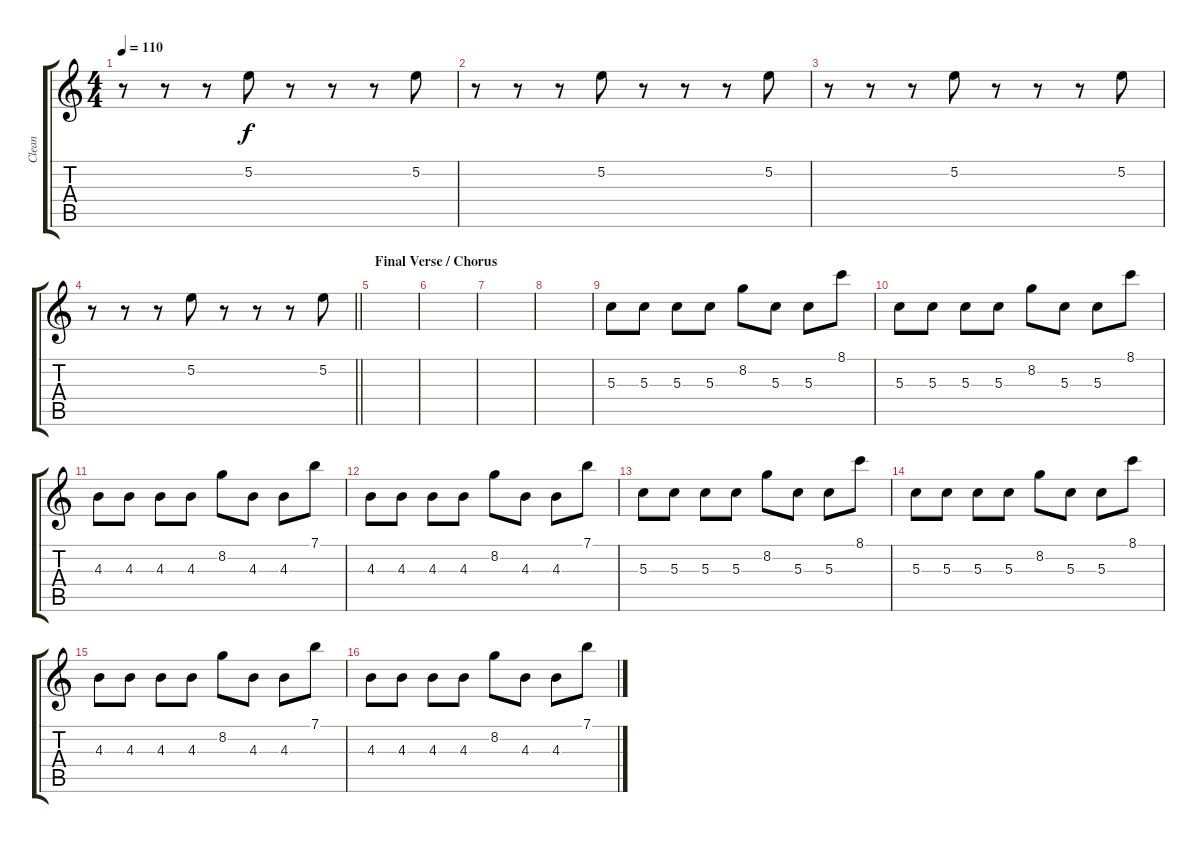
\track ("Clean" "Clean") {instrument electricguitarclean}
\staff {score tabs}
\tuning (E4 B3 G3 D3 A2 E2) {hide}
\ts (4 4)
\tempo 110
\clef g2
\ks c
r.8{dy f balance 16} r.8 r.8 5.2.8 r.8 r.8 r.8 5.2.8 |
r.8 r.8 r.8 5.2.8 r.8 r.8 r.8 5.2.8 |
r.8 r.8 r.8 5.2.8 r.8 r.8 r.8 5.2.8 |
\barLineRight lightlight
r.8 r.8 r.8 5.2.8 r.8 r.8 r.8 5.2.8 |
\section ("" "Final Verse / Chorus")
|
|
|
|
5.3.8 5.3.8 5.3.8 5.3.8 8.2.8 5.3.8 5.3.8 8.1.8 |
5.3.8 5.3.8 5.3.8 5.3.8 8.2.8 5.3.8 5.3.8 8.1.8 |
4.3.8 4.3.8 4.3.8 4.3.8 8.2.8 4.3.8 4.3.8 7.1.8 |
4.3.8 4.3.8 4.3.8 4.3.8 8.2.8 4.3.8 4.3.8 7.1.8 |
5.3.8 5.3.8 5.3.8 5.3.8 8.2.8 5.3.8 5.3.8 8.1.8 |
5.3.8 5.3.8 5.3.8 5.3.8 8.2.8 5.3.8 5.3.8 8.1.8 |
4.3.8 4.3.8 4.3.8 4.3.8 8.2.8 4.3.8 4.3.8 7.1.8 |
4.3.8 4.3.8 4.3.8 4.3.8 8.2.8 4.3.8 4.3.8 7.1.8
